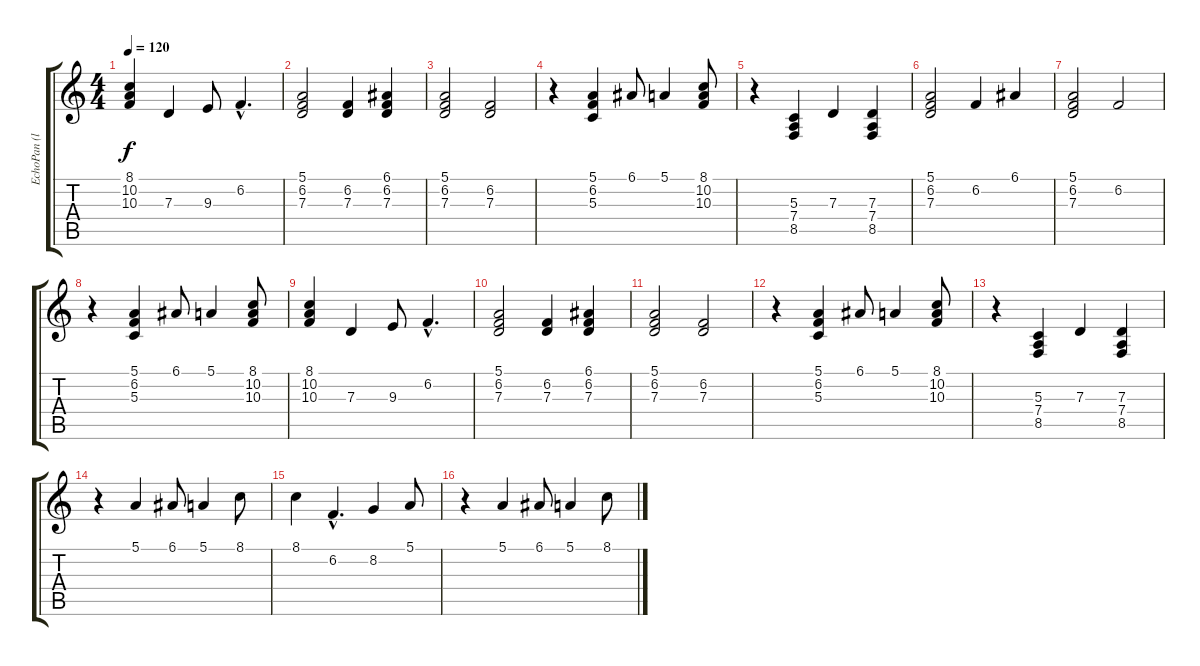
\track ("EchoPan (lead)      " "EchoPan (l") {instrument pad6metallic}
\staff {score tabs}
\tuning (E4 B3 G3 D3 A2 E2) {hide}
\ts (4 4)
\tempo 120
\clef g2
\ks c
(8.1 10.2 10.3).4{dy f} 7.3.4 9.3.8 6.2{hac}.4{d} |
(5.1 6.2 7.3).2 (6.2 7.3).4 (6.1 6.2 7.3).4 |
(5.1 6.2 7.3).2 (6.2 7.3).2 |
r.4 (5.1 6.2 5.3).4 6.1.8 5.1.4 (8.1 10.2 10.3).8 |
r.4 (5.3 7.4 8.5).4 7.3.4 (7.3 7.4 8.5).4 |
(5.1 6.2 7.3).2 6.2.4 6.1.4 |
(5.1 6.2 7.3).2 6.2.2 |
r.4 (5.1 6.2 5.3).4 6.1.8 5.1.4 (8.1 10.2 10.3).8 |
(8.1 10.2 10.3).4 7.3.4 9.3.8 6.2{hac}.4{d} |
(5.1 6.2 7.3).2 (6.2 7.3).4 (6.1 6.2 7.3).4 |
(5.1 6.2 7.3).2 (6.2 7.3).2 |
r.4 (5.1 6.2 5.3).4 6.1.8 5.1.4 (8.1 10.2 10.3).8 |
r.4 (5.3 7.4 8.5).4 7.3.4 (7.3 7.4 8.5).4 |
r.4 5.1.4 6.1.8 5.1.4 8.1.8 |
8.1.4 6.2{hac}.4{d} 8.2.4 5.1.8 |
r.4 5.1.4 6.1.8 5.1.4 8.1.8
